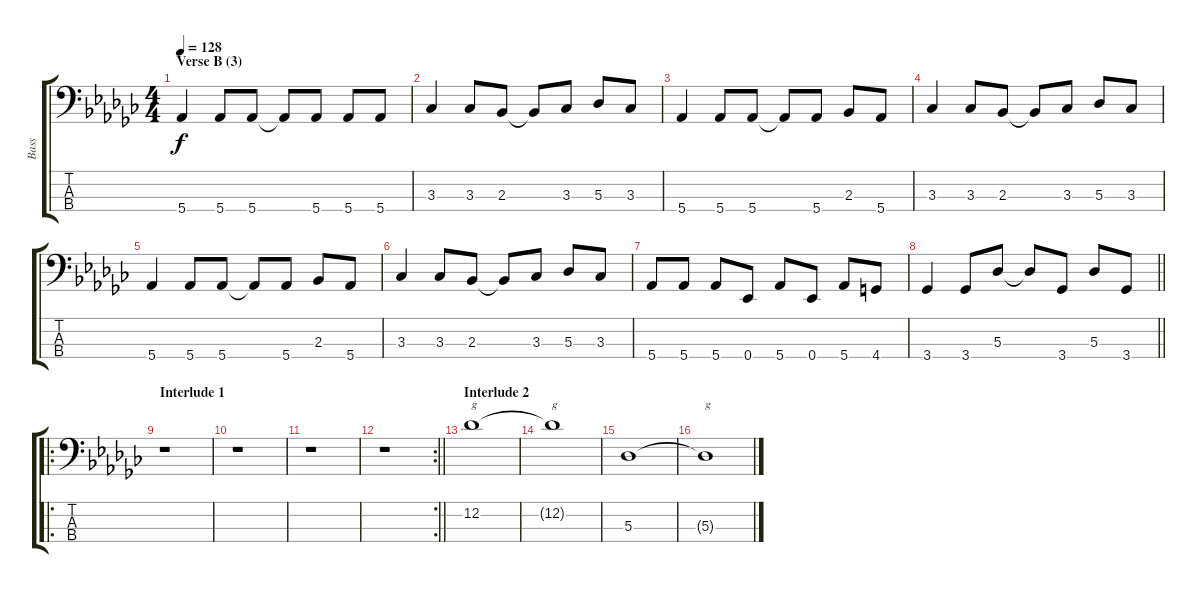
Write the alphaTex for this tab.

\track ("Bass" "Bass") {instrument electricbasspick}
\staff {score tabs}
\tuning (Gb2 Db2 Ab1 Eb1) {hide}
\ts (4 4)
\section ("" "Verse B (3)")
\tempo 128
\clef f4
\ks gb
5.4.4{dy f} 5.4.8 5.4.8 5.4{t}.8 5.4.8 5.4.8 5.4.8 |
3.3.4 3.3.8 2.3.8 2.3{t}.8 3.3.8 5.3.8 3.3.8 |
5.4.4 5.4.8 5.4.8 5.4{t}.8 5.4.8 2.3.8 5.4.8 |
3.3.4 3.3.8 2.3.8 2.3{t}.8 3.3.8 5.3.8 3.3.8 |
5.4.4 5.4.8 5.4.8 5.4{t}.8 5.4.8 2.3.8 5.4.8 |
3.3.4 3.3.8 2.3.8 2.3{t}.8 3.3.8 5.3.8 3.3.8 |
5.4.8 5.4.8 5.4.8 0.4.8 5.4.8 0.4.8 5.4.8 4.4.8 |
\barLineRight lightlight
3.4.4 3.4.8 5.3.8 5.3{t}.8 3.4.8 5.3.8 3.4.8 |
\ro
\section ("" "Interlude 1")
r.1 |
r.1 |
r.1 |
\rc 2
\barLineRight lightlight
r.1 |
\section ("" "Interlude 2")
12.2.1{txt "g"} |
12.2{t}.1{txt "g"} |
5.3.1 |
5.3{t}.1{txt "g"}
